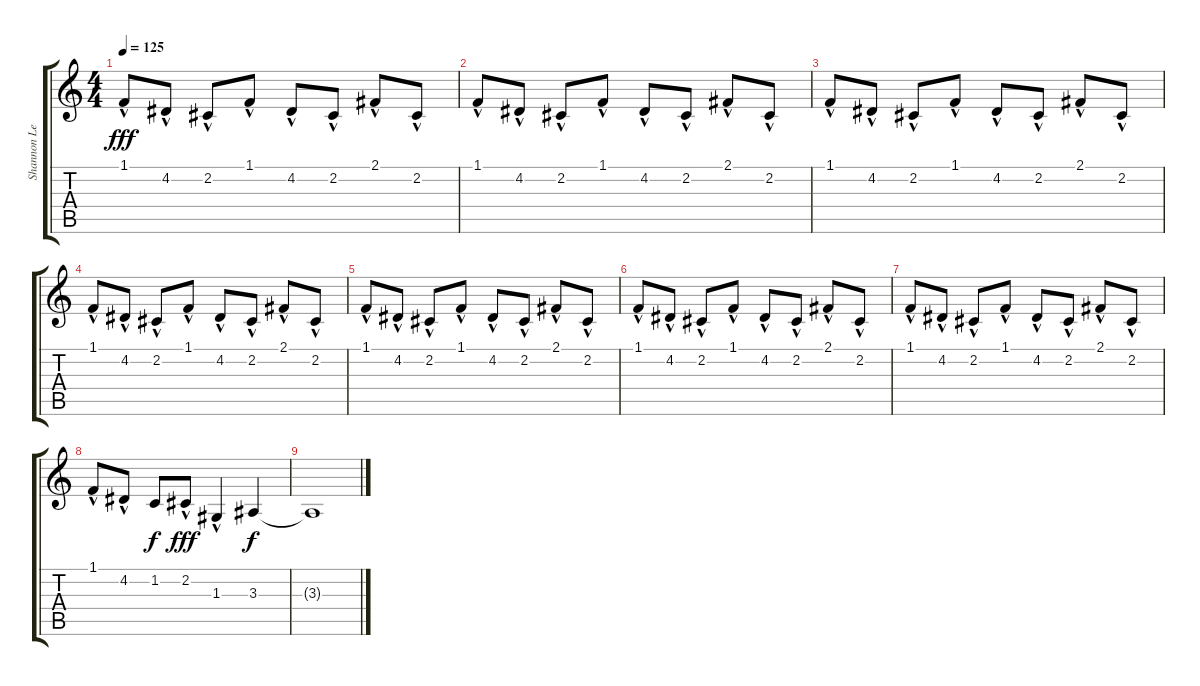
\track ("Shannon Leto" "Shannon Le") {instrument acousticgrandpiano}
\staff {score tabs}
\tuning (E4 B3 G3 D3 A2 E2) {hide}
\ts (4 4)
\tempo 125
\clef g2
\ks c
1.1{hac}.8{dy fff} 4.2{hac}.8 2.2{hac}.8 1.1{hac}.8 4.2{hac}.8 2.2{hac}.8 2.1{hac}.8 2.2{hac}.8 |
1.1{hac}.8 4.2{hac}.8 2.2{hac}.8 1.1{hac}.8 4.2{hac}.8 2.2{hac}.8 2.1{hac}.8 2.2{hac}.8 |
1.1{hac}.8 4.2{hac}.8 2.2{hac}.8 1.1{hac}.8 4.2{hac}.8 2.2{hac}.8 2.1{hac}.8 2.2{hac}.8 |
1.1{hac}.8 4.2{hac}.8 2.2{hac}.8 1.1{hac}.8 4.2{hac}.8 2.2{hac}.8 2.1{hac}.8 2.2{hac}.8 |
1.1{hac}.8 4.2{hac}.8 2.2{hac}.8 1.1{hac}.8 4.2{hac}.8 2.2{hac}.8 2.1{hac}.8 2.2{hac}.8 |
1.1{hac}.8 4.2{hac}.8 2.2{hac}.8 1.1{hac}.8 4.2{hac}.8 2.2{hac}.8 2.1{hac}.8 2.2{hac}.8 |
1.1{hac}.8 4.2{hac}.8 2.2{hac}.8 1.1{hac}.8 4.2{hac}.8 2.2{hac}.8 2.1{hac}.8 2.2{hac}.8 |
1.1{hac}.8 4.2{hac}.8 1.2.8{dy f} 2.2{hac}.8{dy fff} 1.3{hac}.4 3.3.4{dy f} |
3.3{t}.1
